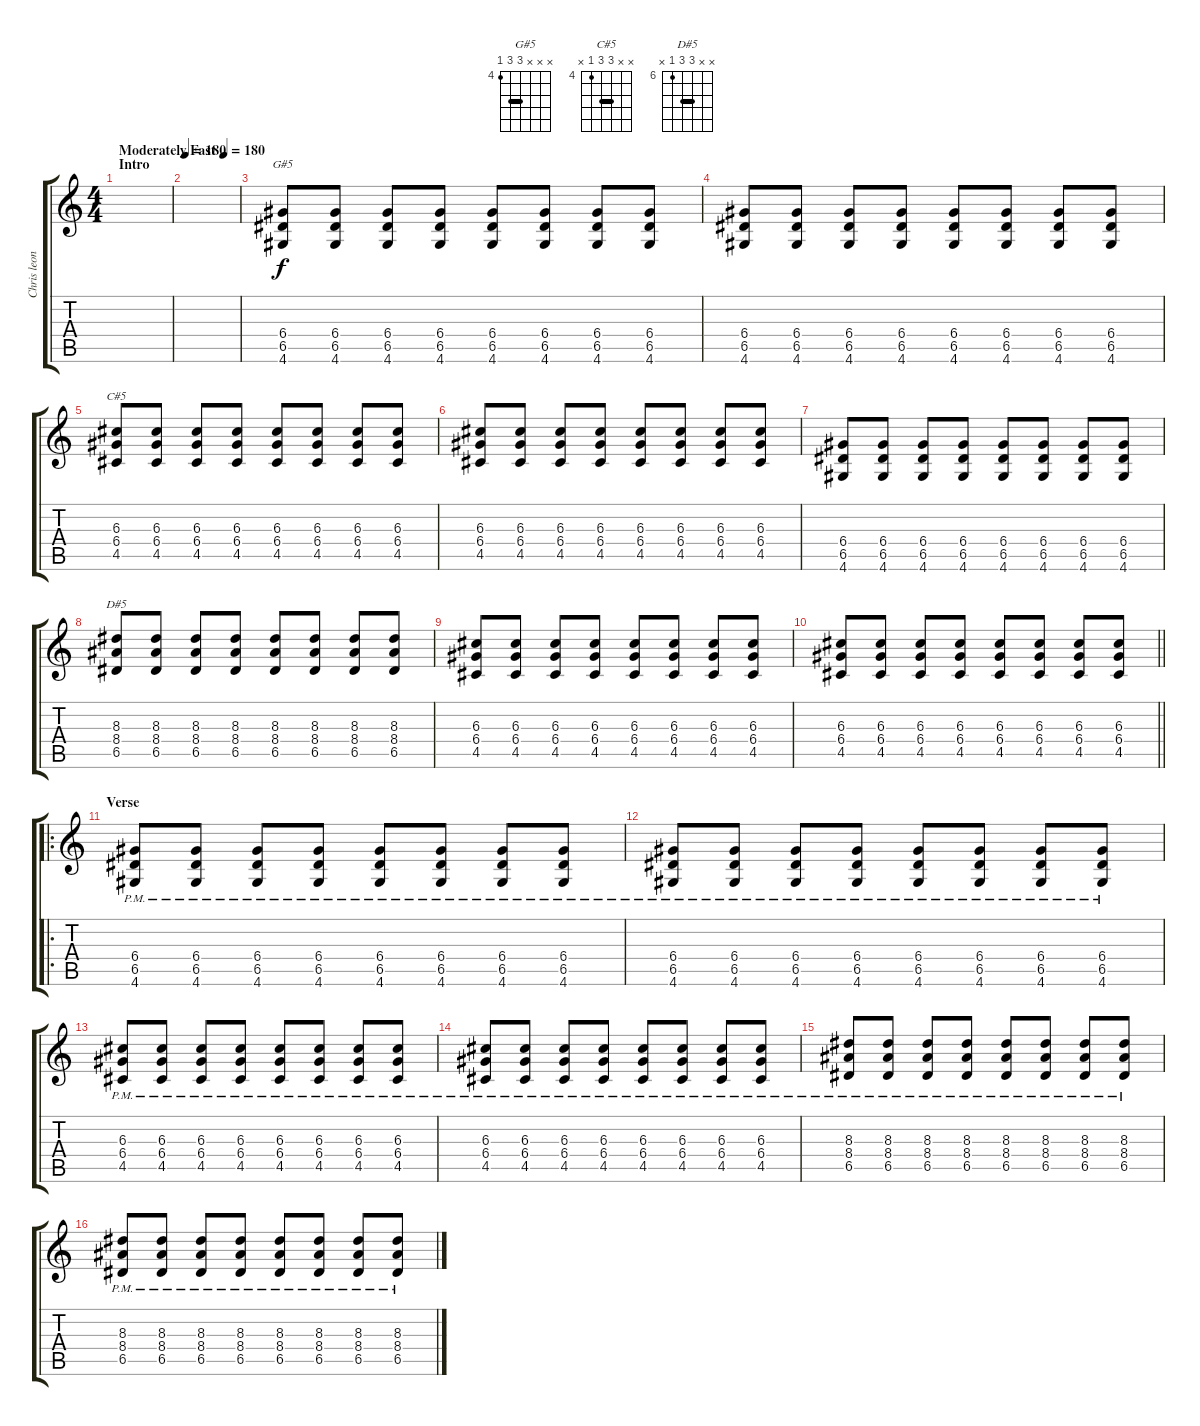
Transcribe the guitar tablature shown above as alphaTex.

\track ("Chris leonard (3rd Guitarist)" "Chris leon") {instrument distortionguitar}
\staff {score tabs}
\tuning (E4 B3 G3 D3 A2 E2) {hide}
\chord ("G#5" x x x 6 6 4) {firstfret 4 barre 6}
\chord ("C#5" x x 6 6 4 x) {firstfret 4 barre 6}
\chord ("D#5" x x 8 8 6 x) {firstfret 6 barre 8}
\ts (4 4)
\section ("" "Intro")
\tempo (180 "Moderately Fast")
\tempo 160
\tempo (180 "Moderately Fast")
\clef g2
\ks c
|
\tempo 180
|
(6.4 6.5 4.6).8{ch "G#5"} (6.4 6.5 4.6).8 (6.4 6.5 4.6).8 (6.4 6.5 4.6).8 (6.4 6.5 4.6).8 (6.4 6.5 4.6).8 (6.4 6.5 4.6).8 (6.4 6.5 4.6).8 |
(6.4 6.5 4.6).8 (6.4 6.5 4.6).8 (6.4 6.5 4.6).8 (6.4 6.5 4.6).8 (6.4 6.5 4.6).8 (6.4 6.5 4.6).8 (6.4 6.5 4.6).8 (6.4 6.5 4.6).8 |
(6.3 6.4 4.5).8{ch "C#5"} (6.3 6.4 4.5).8 (6.3 6.4 4.5).8 (6.3 6.4 4.5).8 (6.3 6.4 4.5).8 (6.3 6.4 4.5).8 (6.3 6.4 4.5).8 (6.3 6.4 4.5).8 |
(6.3 6.4 4.5).8 (6.3 6.4 4.5).8 (6.3 6.4 4.5).8 (6.3 6.4 4.5).8 (6.3 6.4 4.5).8 (6.3 6.4 4.5).8 (6.3 6.4 4.5).8 (6.3 6.4 4.5).8 |
(6.4 6.5 4.6).8 (6.4 6.5 4.6).8 (6.4 6.5 4.6).8 (6.4 6.5 4.6).8 (6.4 6.5 4.6).8 (6.4 6.5 4.6).8 (6.4 6.5 4.6).8 (6.4 6.5 4.6).8 |
(8.3 8.4 6.5).8{ch "D#5"} (8.3 8.4 6.5).8 (8.3 8.4 6.5).8 (8.3 8.4 6.5).8 (8.3 8.4 6.5).8 (8.3 8.4 6.5).8 (8.3 8.4 6.5).8 (8.3 8.4 6.5).8 |
(6.3 6.4 4.5).8 (6.3 6.4 4.5).8 (6.3 6.4 4.5).8 (6.3 6.4 4.5).8 (6.3 6.4 4.5).8 (6.3 6.4 4.5).8 (6.3 6.4 4.5).8 (6.3 6.4 4.5).8 |
\barLineRight lightlight
(6.3 6.4 4.5).8 (6.3 6.4 4.5).8 (6.3 6.4 4.5).8 (6.3 6.4 4.5).8 (6.3 6.4 4.5).8 (6.3 6.4 4.5).8 (6.3 6.4 4.5).8 (6.3 6.4 4.5).8 |
\ro
\section ("" "Verse")
(6.4{pm} 6.5{pm} 4.6{pm}).8 (6.4{pm} 6.5{pm} 4.6{pm}).8 (6.4{pm} 6.5{pm} 4.6{pm}).8 (6.4{pm} 6.5{pm} 4.6{pm}).8 (6.4{pm} 6.5{pm} 4.6{pm}).8 (6.4{pm} 6.5{pm} 4.6{pm}).8 (6.4{pm} 6.5{pm} 4.6{pm}).8 (6.4{pm} 6.5{pm} 4.6{pm}).8 |
(6.4{pm} 6.5{pm} 4.6{pm}).8 (6.4{pm} 6.5{pm} 4.6{pm}).8 (6.4{pm} 6.5{pm} 4.6{pm}).8 (6.4{pm} 6.5{pm} 4.6{pm}).8 (6.4{pm} 6.5{pm} 4.6{pm}).8 (6.4{pm} 6.5{pm} 4.6{pm}).8 (6.4{pm} 6.5{pm} 4.6{pm}).8 (6.4{pm} 6.5{pm} 4.6{pm}).8 |
(6.3{pm} 6.4{pm} 4.5{pm}).8 (6.3{pm} 6.4{pm} 4.5{pm}).8 (6.3{pm} 6.4{pm} 4.5{pm}).8 (6.3{pm} 6.4{pm} 4.5{pm}).8 (6.3{pm} 6.4{pm} 4.5{pm}).8 (6.3{pm} 6.4{pm} 4.5{pm}).8 (6.3{pm} 6.4{pm} 4.5{pm}).8 (6.3{pm} 6.4{pm} 4.5{pm}).8 |
(6.3{pm} 6.4{pm} 4.5{pm}).8 (6.3{pm} 6.4{pm} 4.5{pm}).8 (6.3{pm} 6.4{pm} 4.5{pm}).8 (6.3{pm} 6.4{pm} 4.5{pm}).8 (6.3{pm} 6.4{pm} 4.5{pm}).8 (6.3{pm} 6.4{pm} 4.5{pm}).8 (6.3{pm} 6.4{pm} 4.5{pm}).8 (6.3{pm} 6.4{pm} 4.5{pm}).8 |
(8.3{pm} 8.4{pm} 6.5{pm}).8 (8.3{pm} 8.4{pm} 6.5{pm}).8 (8.3{pm} 8.4{pm} 6.5{pm}).8 (8.3{pm} 8.4{pm} 6.5{pm}).8 (8.3{pm} 8.4{pm} 6.5{pm}).8 (8.3{pm} 8.4{pm} 6.5{pm}).8 (8.3{pm} 8.4{pm} 6.5{pm}).8 (8.3{pm} 8.4{pm} 6.5{pm}).8 |
(8.3{pm} 8.4{pm} 6.5{pm}).8 (8.3{pm} 8.4{pm} 6.5{pm}).8 (8.3{pm} 8.4{pm} 6.5{pm}).8 (8.3{pm} 8.4{pm} 6.5{pm}).8 (8.3{pm} 8.4{pm} 6.5{pm}).8 (8.3{pm} 8.4{pm} 6.5{pm}).8 (8.3{pm} 8.4{pm} 6.5{pm}).8 (8.3{pm} 8.4{pm} 6.5{pm}).8
